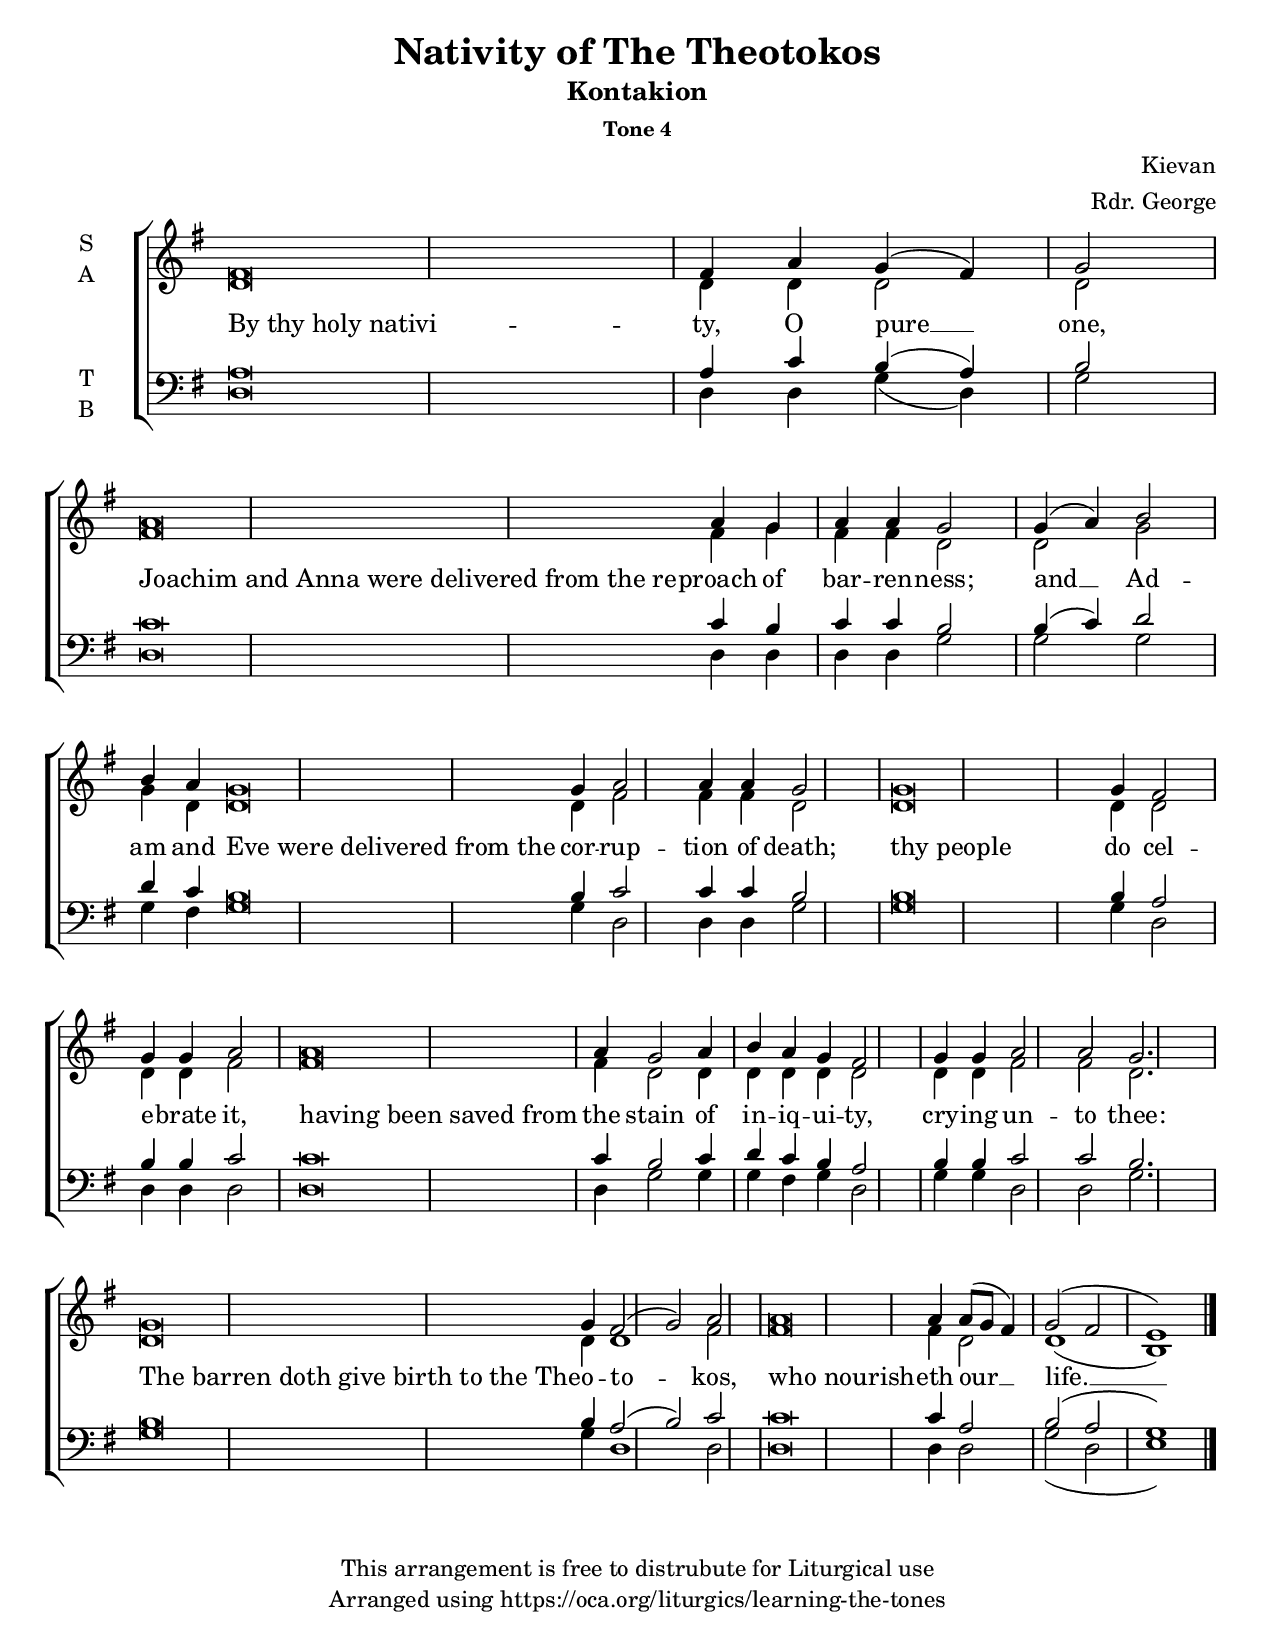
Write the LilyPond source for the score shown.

\version "2.18.2"

\header {
  title = "Nativity of The Theotokos"
  subtitle = "Kontakion"
  subsubtitle = "Tone 4"
  composer = "Kievan"
  arranger = "Rdr. George"
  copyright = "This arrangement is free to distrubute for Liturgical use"
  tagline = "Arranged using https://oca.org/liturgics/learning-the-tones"
}

#(set-default-paper-size "letter")

% http://lilypond.org/doc/v2.18/Documentation/notation/working-with-ancient-music_002d_002dscenarios-and-solutions
recite = \once \override LyricText.self-alignment-X = #-1

\defineBarLine "invisible" #'("" "" "")
global = {
  \time 1/1 % Not used, Time_signature_engraver is removed from layout
  \key g \major
  %\tempo 4=400
  \set Timing.defaultBarType = "invisible" %% Only put bar lines where I say
}

% http://media.oca.org/chanting-tutorial/Tutorial-Kievan-Tone4-Explanation.pdf
% The sticheron melody for Tone 4 consists of six (6) melodic phrases
% (A, B, C, D, E, F) and a Final Phrase for the last line of text.
% The first three phrases, A, B, and C are used only once,
% at the beginning of a sticheron, then D, E, and F are sung in rotation up to
% the last line of the text for the Final Cadence.
% If a sticheron is divided into 9 textual phrases, the musical 
% lines will consist of A, B, C, D, E, F, D, E and Final Cadence.

verseOne = \lyricmode {
  \recite "By thy holy nativi" -- ty, O pure __ one,
  \recite "Joachim and Anna were delivered from the re" -- proach of bar -- ren -- ness;
  and __ Ad -- am and \recite "Eve were delivered from the" cor -- rup -- tion of death;
  \recite "thy people" do cel -- e -- brate it,
  \recite "having been saved from" the stain of in -- iq -- ui -- ty,
  cry -- ing un -- to thee:
  \recite "The barren doth give birth to the The" -- o -- to -- kos,
  \recite "who nourish" -- eth our __ life. __
}

soprano = \relative g' {
  \global
  %% Phrase A
  fis\breve fis4 a4 g (fis) g2 \bar "|"
  %% Phrase B
  a\breve a4 g a4 a4 g2 \bar "|"
  %% Phrase C
  g4 (a4) b2 b4 a % Intonation, either whole thing, or just b2 a4
  g\breve g4 a2 a4 a g2 \bar "|"
  %% Phrase D
  g\breve g4 fis2 g4 g a2 \bar "|"
  %% Phrase E
  a\breve a4 g2 a4 b a g fis2 \bar "|"
  %% Phrase F
  g4 g a2 a g2. \bar "|"
  %% Phrase D
  g\breve g4 fis2 (g) a \bar "|"
  %% Variation of Final
  a\breve a4 a8 (g fis4) g2 (fis e1) \bar "|."
}

alto = \relative c' {
  \global
  %% Phrase A
  d\breve d4 d4 d2 d2
  %% Phrase B
  fis\breve fis4 g fis4 fis4 d2
  %% Phrase C
  d2 g2 g4 d % Intonation, either whole thing, or just b2 a4
  d\breve d4 fis2 fis4 fis d2
  %% Phrase D
  d\breve d4 d2 d4 d fis2
  %% Phrase E
  fis\breve fis4 d2 d4 d d d d2
  %% Phrase F
  d4 d fis2 fis d2.
  %% Phrase D
  d\breve d4 d1 fis2
  %% Variation of Final
  fis\breve fis4 d2 d1 (b1)
}

tenor = \relative a {
  \global
  %% Phrase A
  a\breve a4 c b (a) b2
  %% Phrase B
  c\breve c4 b4 c4 c4 b2
  %% Phrase C
  b4 (c) d2 d4 c % Intonation, either whole thing, or just b2 a4
  b\breve b4 c2 c4 c b2
  %% Phrase D
  b\breve b4 a2 b4 b c2
  %% Phrase E
  c\breve c4 b2 c4 d c b a2
  %% Phrase F
  b4 b c2 c b2.
  %% Phrase D
  b\breve b4 a2 (b) c2
  %% Variation of Final
  c\breve c4 a2 b (a g1)
}

bass = \relative c {
  \global
  %% Phrase A
  d\breve d4 d g (d) g2
  %% Phrase B
  d\breve d4 d4 d4 d4 g2
  %% Phrase C
  g2 g g4 fis % Intonation, either whole thing, or just b2 a4
  g\breve g4 d2 d4 d g2
  %% Phrase D
  g\breve g4 d2 d4 d d2
  %% Phrase E
  d\breve d4 g2 g4 g fis g d2
  %% Phrase F
  g4 g d2 d g2.
  %% Phrase D
  g\breve g4 d1 d2
  %% Final
  d\breve d4 d2 g (d e1)
}

\score {
  \new ChoirStaff <<
    \new Staff \with {
      midiInstrument = "choir aahs"
      instrumentName = \markup \center-column { S A }
    } <<
      \new Voice = "soprano" { \voiceOne \soprano }
      \new Voice = "alto" { \voiceTwo \alto }
    >>
    \new Lyrics \with {
      \override VerticalAxisGroup #'staff-affinity = #CENTER
    } \lyricsto "soprano" \verseOne

    \new Staff \with {
      midiInstrument = "choir aahs"
      instrumentName = \markup \center-column { T B }
    } <<
      \clef bass
      \new Voice = "tenor" { \voiceOne \tenor }
      \new Voice = "bass" { \voiceTwo \bass }
    >>
  >>
  \layout {
    \context {
      \Staff
      \remove "Time_signature_engraver"
    }
    \context {
      \Score
      \omit BarNumber
    }
  }
  \midi { \tempo 4 = 200
          \context {
            \Voice
            \remove "Dynamic_performer"
    }
  }
}
